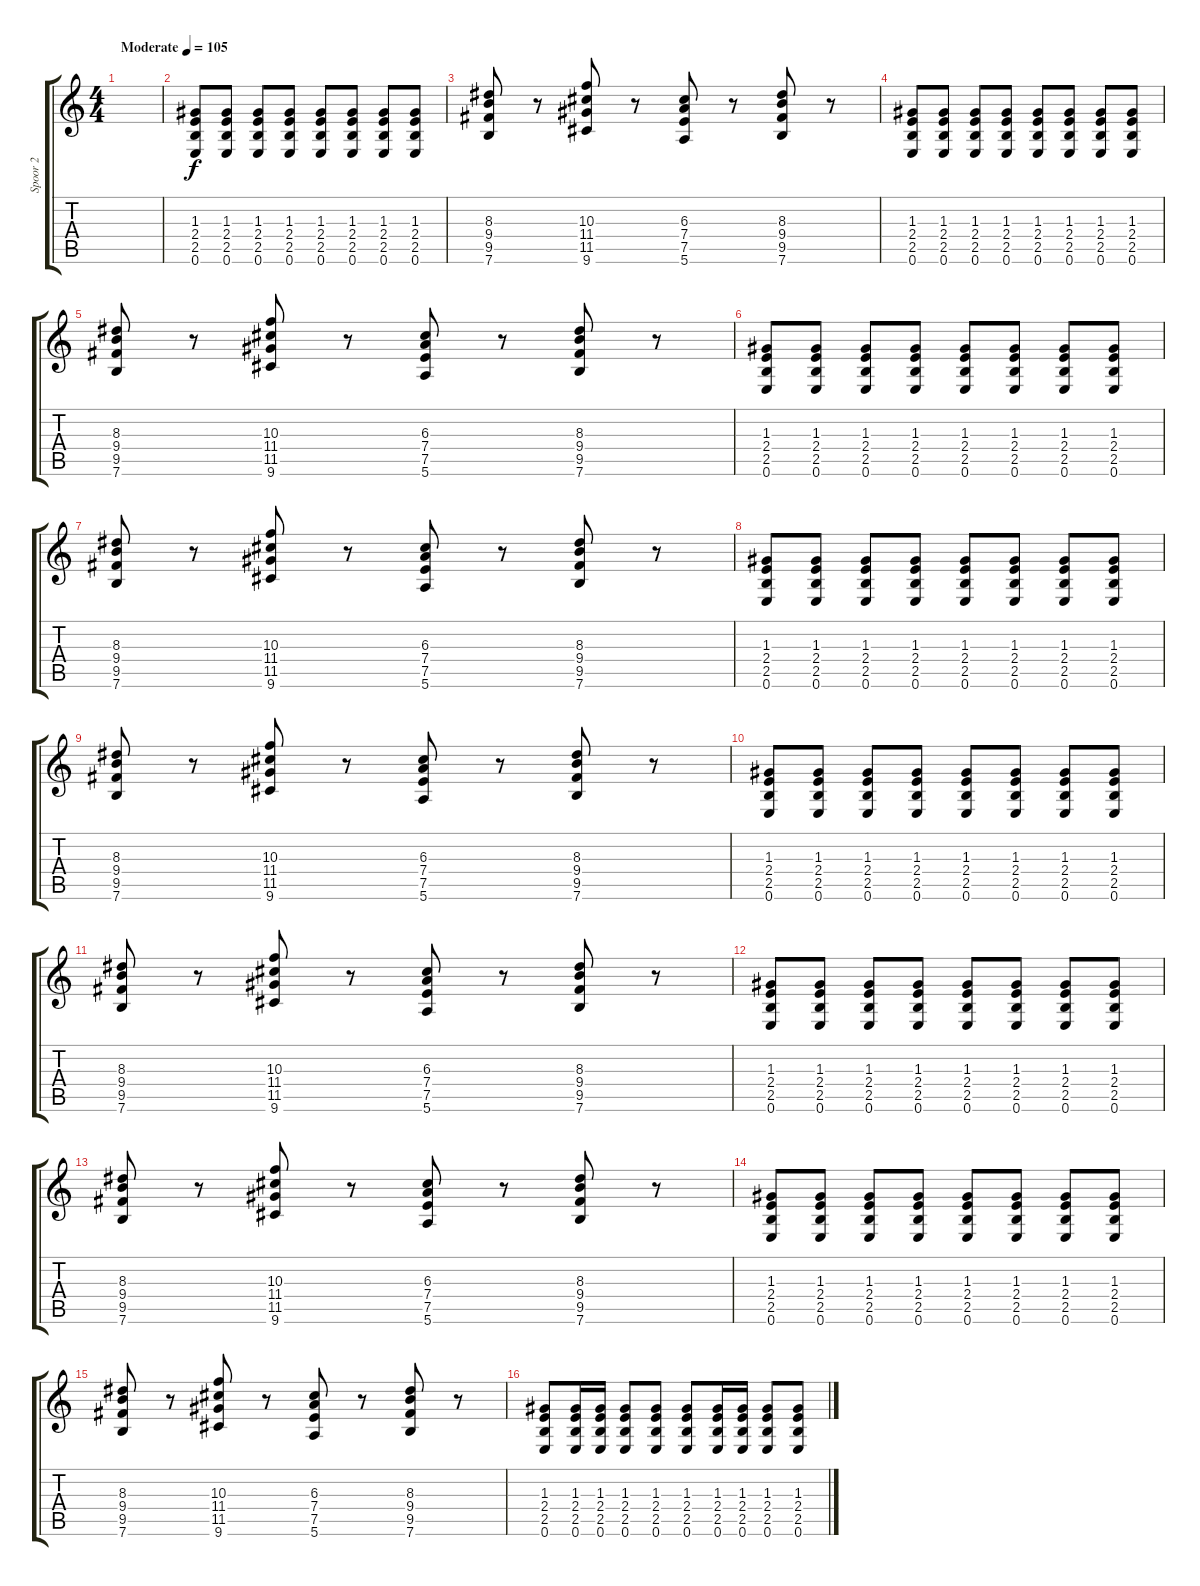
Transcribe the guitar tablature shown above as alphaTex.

\track ("Spoor 2" "Spoor 2") {instrument overdrivenguitar}
\staff {score tabs}
\tuning (E4 B3 G3 D3 A2 E2) {hide}
\ts (4 4)
\tempo (105 "Moderate")
\clef g2
\ks c
|
(1.3 2.4 2.5 0.6).8 (1.3 2.4 2.5 0.6).8 (1.3 2.4 2.5 0.6).8 (1.3 2.4 2.5 0.6).8 (1.3 2.4 2.5 0.6).8 (1.3 2.4 2.5 0.6).8 (1.3 2.4 2.5 0.6).8 (1.3 2.4 2.5 0.6).8 |
(8.3 9.4 9.5 7.6).8 r.8 (10.3 11.4 11.5 9.6).8 r.8 (6.3 7.4 7.5 5.6).8 r.8 (8.3 9.4 9.5 7.6).8 r.8 |
(1.3 2.4 2.5 0.6).8 (1.3 2.4 2.5 0.6).8 (1.3 2.4 2.5 0.6).8 (1.3 2.4 2.5 0.6).8 (1.3 2.4 2.5 0.6).8 (1.3 2.4 2.5 0.6).8 (1.3 2.4 2.5 0.6).8 (1.3 2.4 2.5 0.6).8 |
(8.3 9.4 9.5 7.6).8 r.8 (10.3 11.4 11.5 9.6).8 r.8 (6.3 7.4 7.5 5.6).8 r.8 (8.3 9.4 9.5 7.6).8 r.8 |
(1.3 2.4 2.5 0.6).8 (1.3 2.4 2.5 0.6).8 (1.3 2.4 2.5 0.6).8 (1.3 2.4 2.5 0.6).8 (1.3 2.4 2.5 0.6).8 (1.3 2.4 2.5 0.6).8 (1.3 2.4 2.5 0.6).8 (1.3 2.4 2.5 0.6).8 |
(8.3 9.4 9.5 7.6).8 r.8 (10.3 11.4 11.5 9.6).8 r.8 (6.3 7.4 7.5 5.6).8 r.8 (8.3 9.4 9.5 7.6).8 r.8 |
(1.3 2.4 2.5 0.6).8 (1.3 2.4 2.5 0.6).8 (1.3 2.4 2.5 0.6).8 (1.3 2.4 2.5 0.6).8 (1.3 2.4 2.5 0.6).8 (1.3 2.4 2.5 0.6).8 (1.3 2.4 2.5 0.6).8 (1.3 2.4 2.5 0.6).8 |
(8.3 9.4 9.5 7.6).8 r.8 (10.3 11.4 11.5 9.6).8 r.8 (6.3 7.4 7.5 5.6).8 r.8 (8.3 9.4 9.5 7.6).8 r.8 |
(1.3 2.4 2.5 0.6).8 (1.3 2.4 2.5 0.6).8 (1.3 2.4 2.5 0.6).8 (1.3 2.4 2.5 0.6).8 (1.3 2.4 2.5 0.6).8 (1.3 2.4 2.5 0.6).8 (1.3 2.4 2.5 0.6).8 (1.3 2.4 2.5 0.6).8 |
(8.3 9.4 9.5 7.6).8 r.8 (10.3 11.4 11.5 9.6).8 r.8 (6.3 7.4 7.5 5.6).8 r.8 (8.3 9.4 9.5 7.6).8 r.8 |
(1.3 2.4 2.5 0.6).8 (1.3 2.4 2.5 0.6).8 (1.3 2.4 2.5 0.6).8 (1.3 2.4 2.5 0.6).8 (1.3 2.4 2.5 0.6).8 (1.3 2.4 2.5 0.6).8 (1.3 2.4 2.5 0.6).8 (1.3 2.4 2.5 0.6).8 |
(8.3 9.4 9.5 7.6).8 r.8 (10.3 11.4 11.5 9.6).8 r.8 (6.3 7.4 7.5 5.6).8 r.8 (8.3 9.4 9.5 7.6).8 r.8 |
(1.3 2.4 2.5 0.6).8 (1.3 2.4 2.5 0.6).8 (1.3 2.4 2.5 0.6).8 (1.3 2.4 2.5 0.6).8 (1.3 2.4 2.5 0.6).8 (1.3 2.4 2.5 0.6).8 (1.3 2.4 2.5 0.6).8 (1.3 2.4 2.5 0.6).8 |
(8.3 9.4 9.5 7.6).8 r.8 (10.3 11.4 11.5 9.6).8 r.8 (6.3 7.4 7.5 5.6).8 r.8 (8.3 9.4 9.5 7.6).8 r.8 |
(1.3 2.4 2.5 0.6).8 (1.3 2.4 2.5 0.6).16 (1.3 2.4 2.5 0.6).16 (1.3 2.4 2.5 0.6).8 (1.3 2.4 2.5 0.6).8 (1.3 2.4 2.5 0.6).8 (1.3 2.4 2.5 0.6).16 (1.3 2.4 2.5 0.6).16 (1.3 2.4 2.5 0.6).8 (1.3 2.4 2.5 0.6).8
